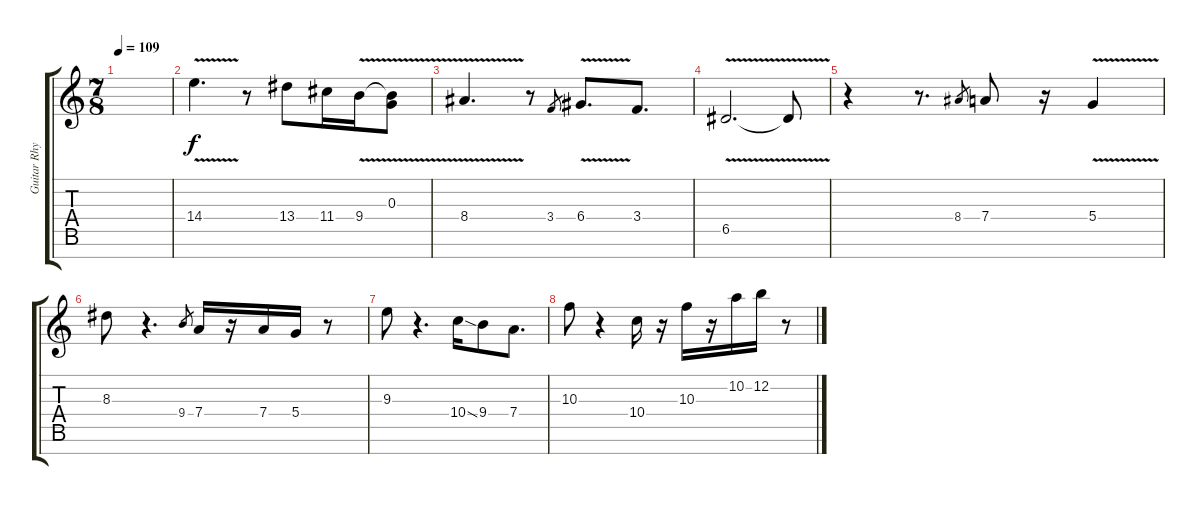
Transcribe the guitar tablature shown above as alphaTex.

\track ("Guitar Rhythm and Overdubs" "Guitar Rhy") {instrument distortionguitar}
\staff {score tabs}
\tuning (E4 B3 G3 D3 A2 E2 B1) {hide}
\ts (7 8)
\tempo 109
\clef g2
\ks c
|
14.4{v}.4{d} r.8 13.4.8 11.4.16 9.4{v}.16 (0.3 9.4{t}).8 |
8.4{v}.4{d} r.8 3.4.8{gr} 6.4{v}.8{d} 3.4.8{d} |
6.5{v}.2{d} 6.5{t}.8 |
r.4 r.8{d} 8.4.8{gr} 7.4.8 r.16 5.4{v}.4 |
8.3.8 r.4{d} 9.4.8{gr} 7.4.16 r.16 7.4.16 5.4.16 r.8 |
9.3.8 r.4{d} 10.4{ss}.16 9.4.8 7.4.8{d} |
10.3.8 r.4 10.4.16 r.16 10.3.16 r.16 10.2.16 12.2.16 r.8
